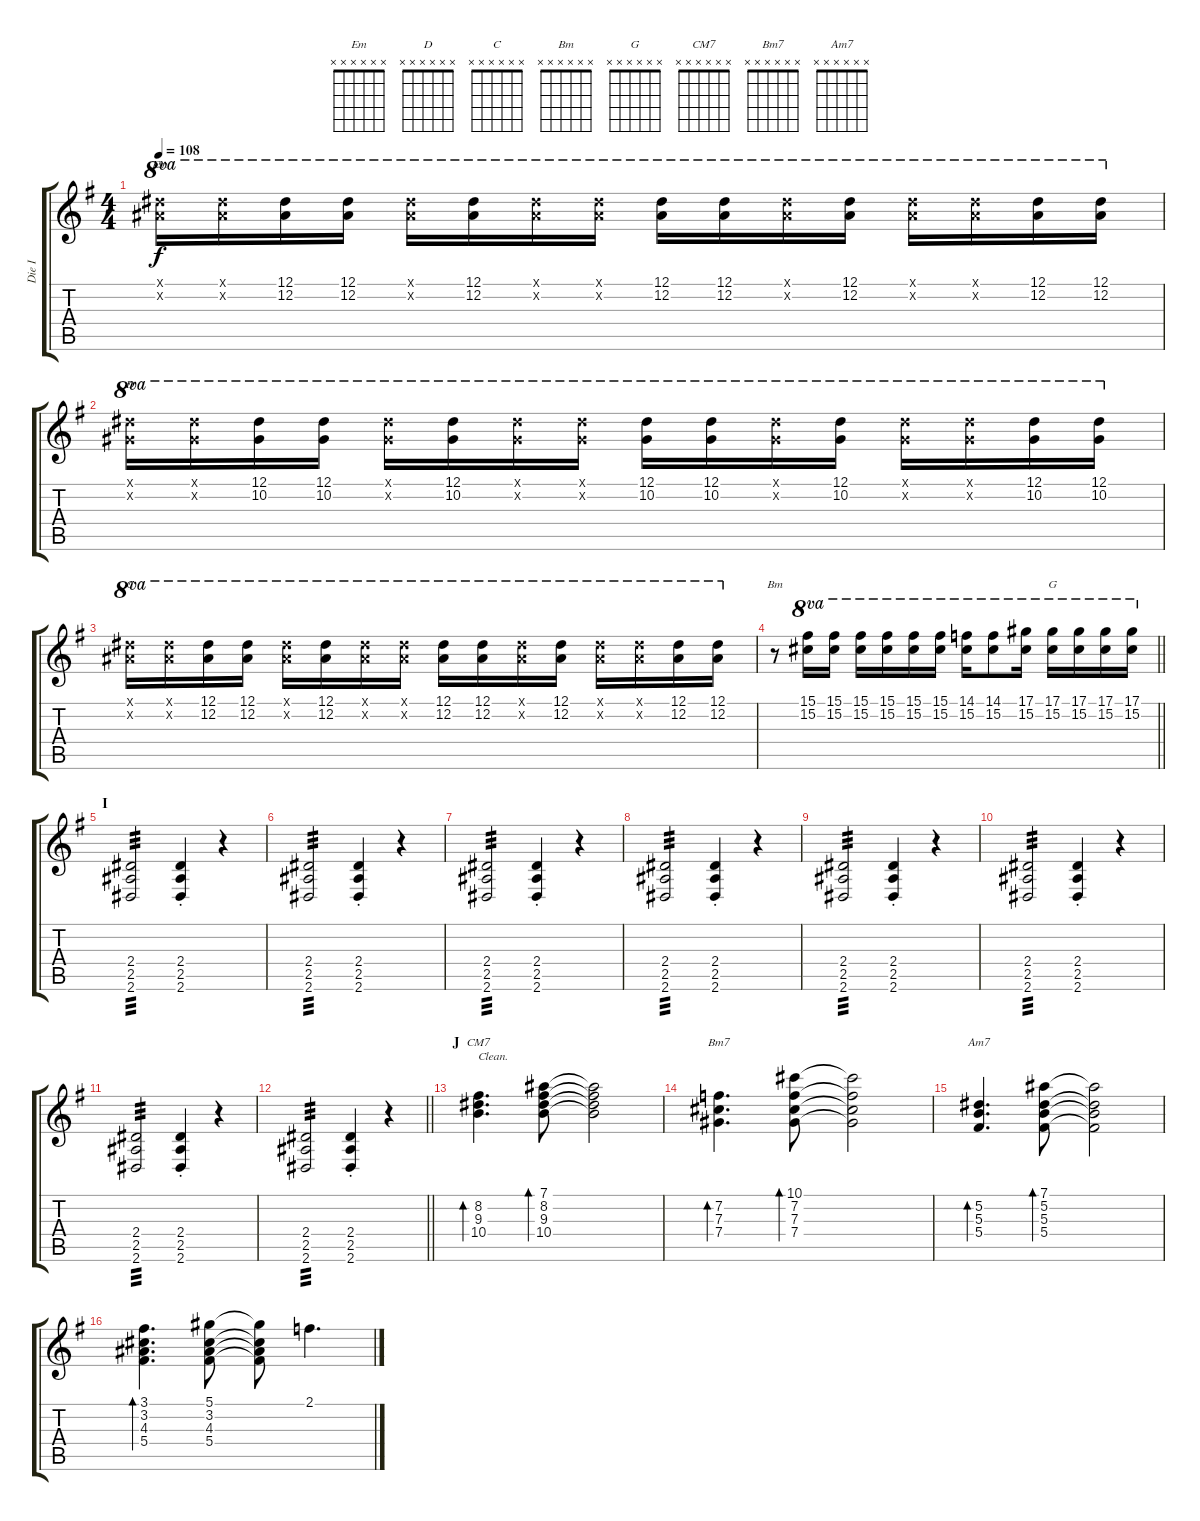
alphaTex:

\track ("Die I" "Die I") {instrument electricguitarclean}
\staff {score tabs}
\tuning (Eb4 Bb3 Gb3 Db3 Ab2 Db2) {hide}
\chord ("Em" x x x x x x)
\chord ("D" x x x x x x)
\chord ("C" x x x x x x)
\chord ("Bm" x x x x x x)
\chord ("G" x x x x x x)
\chord ("CM7" x x x x x x)
\chord ("Bm7" x x x x x x)
\chord ("Am7" x x x x x x)
\ts (4 4)
\tempo 108
\clef g2
\ks eminor
(12.1{x} 12.2{x}).16{ch "Em" ot 8va dy f} (12.1{x} 12.2{x}).16{ot 8va} (12.1 12.2).16{ot 8va} (12.1 12.2).16{ot 8va} (12.1{x} 12.2{x}).16{ot 8va} (12.1 12.2).16{ot 8va} (12.1{x} 12.2{x}).16{ot 8va} (12.1{x} 12.2{x}).16{ot 8va} (12.1 12.2).16{ot 8va} (12.1 12.2).16{ot 8va} (12.1{x} 12.2{x}).16{ot 8va} (12.1 12.2).16{ot 8va} (12.1{x} 12.2{x}).16{ot 8va} (12.1{x} 12.2{x}).16{ot 8va} (12.1 12.2).16{ot 8va} (12.1 12.2).16{ot 8va} |
(12.1{x} 10.2{x}).16{ch "D" ot 8va} (12.1{x} 10.2{x}).16{ot 8va} (12.1 10.2).16{ot 8va} (12.1 10.2).16{ot 8va} (12.1{x} 10.2{x}).16{ot 8va} (12.1 10.2).16{ot 8va} (12.1{x} 10.2{x}).16{ot 8va} (12.1{x} 10.2{x}).16{ot 8va} (12.1 10.2).16{ot 8va} (12.1 10.2).16{ot 8va} (12.1{x} 10.2{x}).16{ot 8va} (12.1 10.2).16{ot 8va} (12.1{x} 10.2{x}).16{ot 8va} (12.1{x} 10.2{x}).16{ot 8va} (12.1 10.2).16{ot 8va} (12.1 10.2).16{ot 8va} |
(12.1{x} 12.2{x}).16{ch "C" ot 8va} (12.1{x} 12.2{x}).16{ot 8va} (12.1 12.2).16{ot 8va} (12.1 12.2).16{ot 8va} (12.1{x} 12.2{x}).16{ot 8va} (12.1 12.2).16{ot 8va} (12.1{x} 12.2{x}).16{ot 8va} (12.1{x} 12.2{x}).16{ot 8va} (12.1 12.2).16{ot 8va} (12.1 12.2).16{ot 8va} (12.1{x} 12.2{x}).16{ot 8va} (12.1 12.2).16{ot 8va} (12.1{x} 12.2{x}).16{ot 8va} (12.1{x} 12.2{x}).16{ot 8va} (12.1 12.2).16{ot 8va} (12.1 12.2).16{ot 8va} |
\barLineRight lightlight
r.8{ch "Bm"} (15.1 15.2).16{ot 8va} (15.1 15.2).16{ot 8va} (15.1 15.2).16{ot 8va} (15.1 15.2).16{ot 8va} (15.1 15.2).16{ot 8va} (15.1 15.2).16{ot 8va} (14.1 15.2).16{ot 8va} (14.1 15.2).8{ot 8va} (17.1 15.2).16{ot 8va} (17.1 15.2).16{ch "G" ot 8va} (17.1 15.2).16{ot 8va} (17.1 15.2).16{ot 8va} (17.1 15.2).16{ot 8va} |
\section ("" "I")
(2.4 2.5 2.6).2{tp 3} (2.4{st} 2.5{st} 2.6{st}).4 r.4 |
(2.4 2.5 2.6).2{tp 3} (2.4{st} 2.5{st} 2.6{st}).4 r.4 |
(2.4 2.5 2.6).2{tp 3} (2.4{st} 2.5{st} 2.6{st}).4 r.4 |
(2.4 2.5 2.6).2{tp 3} (2.4{st} 2.5{st} 2.6{st}).4 r.4 |
(2.4 2.5 2.6).2{tp 3} (2.4{st} 2.5{st} 2.6{st}).4 r.4 |
(2.4 2.5 2.6).2{tp 3} (2.4{st} 2.5{st} 2.6{st}).4 r.4 |
(2.4 2.5 2.6).2{tp 3} (2.4{st} 2.5{st} 2.6{st}).4 r.4 |
\barLineRight lightlight
(2.4 2.5 2.6).2{tp 3} (2.4{st} 2.5{st} 2.6{st}).4 r.4 |
\section ("" "J")
(8.2 9.3 10.4).4{d bd 240 ch "CM7" txt "Clean." instrument electricguitarclean} (7.1 8.2 9.3 10.4).8{bd 240} (7.1{t} 8.2{t} 9.3{t} 10.4{t}).2 |
(7.2 7.3 7.4).4{d bd 240 ch "Bm7"} (10.1 7.2 7.3 7.4).8{bd 240} (10.1{t} 7.2{t} 7.3{t} 7.4{t}).2 |
(5.2 5.3 5.4).4{d bd 240 ch "Am7"} (7.1 5.2 5.3 5.4).8{bd 240} (7.1{t} 5.2{t} 5.3{t} 5.4{t}).2 |
(3.1 3.2 4.3 5.4).4{d bd 240} (5.1 3.2 4.3 5.4).8 (5.1{t} 3.2{t} 4.3{t} 5.4{t}).8 2.1.4{d}
